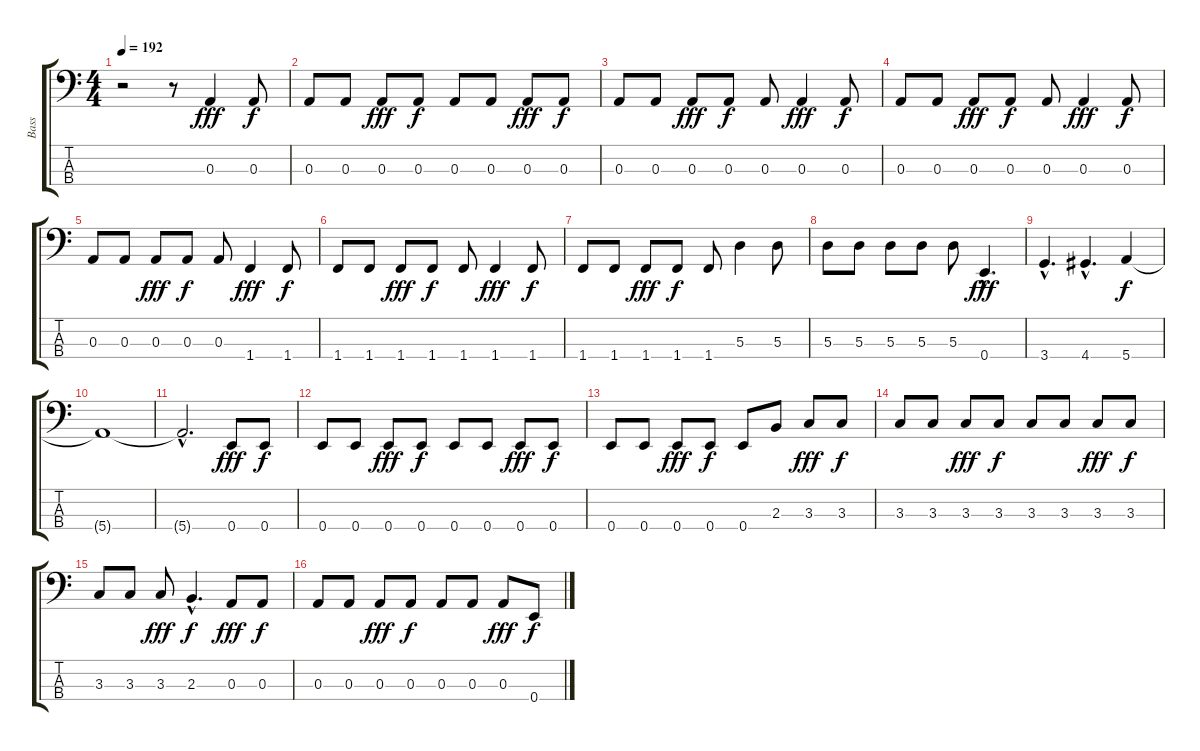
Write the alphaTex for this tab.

\track ("Bass" "Bass") {instrument electricbasspick}
\staff {score tabs}
\tuning (G2 D2 A1 E1) {hide}
\ts (4 4)
\tempo 192
\clef f4
\ks c
r.2{dy f} r.8 0.3.4{dy fff} 0.3.8{dy f} |
0.3.8 0.3.8 0.3.8{dy fff} 0.3.8{dy f} 0.3.8 0.3.8 0.3.8{dy fff} 0.3.8{dy f} |
0.3.8 0.3.8 0.3.8{dy fff} 0.3.8{dy f} 0.3.8 0.3.4{dy fff} 0.3.8{dy f} |
0.3.8 0.3.8 0.3.8{dy fff} 0.3.8{dy f} 0.3.8 0.3.4{dy fff} 0.3.8{dy f} |
0.3.8 0.3.8 0.3.8{dy fff} 0.3.8{dy f} 0.3.8 1.4.4{dy fff} 1.4.8{dy f} |
1.4.8 1.4.8 1.4.8{dy fff} 1.4.8{dy f} 1.4.8 1.4.4{dy fff} 1.4.8{dy f} |
1.4.8 1.4.8 1.4.8{dy fff} 1.4.8{dy f} 1.4.8 5.3.4 5.3.8 |
5.3.8 5.3.8 5.3.8 5.3.8 5.3.8 0.4{hac}.4{d dy fff} |
3.4{hac}.4{d} 4.4{hac}.4{d} 5.4.4{dy f} |
5.4{t}.1 |
5.4{hac t}.2{d} 0.4.8{dy fff} 0.4.8{dy f} |
0.4.8 0.4.8 0.4.8{dy fff} 0.4.8{dy f} 0.4.8 0.4.8 0.4.8{dy fff} 0.4.8{dy f} |
0.4.8 0.4.8 0.4.8{dy fff} 0.4.8{dy f} 0.4.8 2.3.8 3.3.8{dy fff} 3.3.8{dy f} |
3.3.8 3.3.8 3.3.8{dy fff} 3.3.8{dy f} 3.3.8 3.3.8 3.3.8{dy fff} 3.3.8{dy f} |
3.3.8 3.3.8 3.3.8{dy fff} 2.3{hac}.4{d dy f} 0.3.8{dy fff} 0.3.8{dy f} |
0.3.8 0.3.8 0.3.8{dy fff} 0.3.8{dy f} 0.3.8 0.3.8 0.3.8{dy fff} 0.4.8{dy f}
